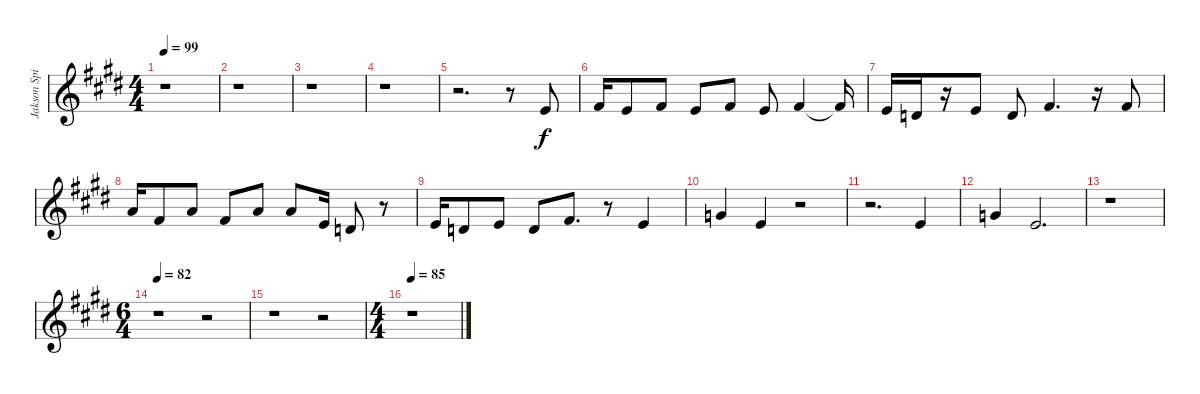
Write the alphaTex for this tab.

\track ("Jakson Spires Vocals" "Jakson Spi") {instrument piccolo}
\staff {score}
\tuning (E4 B3 G3 D3 A2 E2) {hide}
\ts (4 4)
\tempo 99
\clef g2
\ks e
r.1{dy f} |
r.1 |
r.1 |
r.1 |
r.2{d} r.8 9.3.8 |
11.3.16 9.3.8 11.3.8 9.3.8 11.3.8 9.3.8 11.3.4 11.3{t}.16 |
9.3.16 7.3.16 r.16 9.3.8 7.3.8 7.2.4{d} r.16 7.2.8 |
10.2.16 7.2.8 10.2.8 7.2.8 10.2.8 10.2.8 9.3.16 7.3.8 r.8 |
9.3.16 7.3.8 9.3.8 7.3.8 7.2.8{d} r.8 9.3.4 |
8.2.4 9.3.4 r.2 |
r.2{d} 9.3.4 |
8.2.4 9.3.2{d} |
r.1 |
\ts (6 4)
\tempo 82
r.1 r.2 |
r.1 r.2 |
\ts (4 4)
\tempo 100
\tempo 85
r.1
